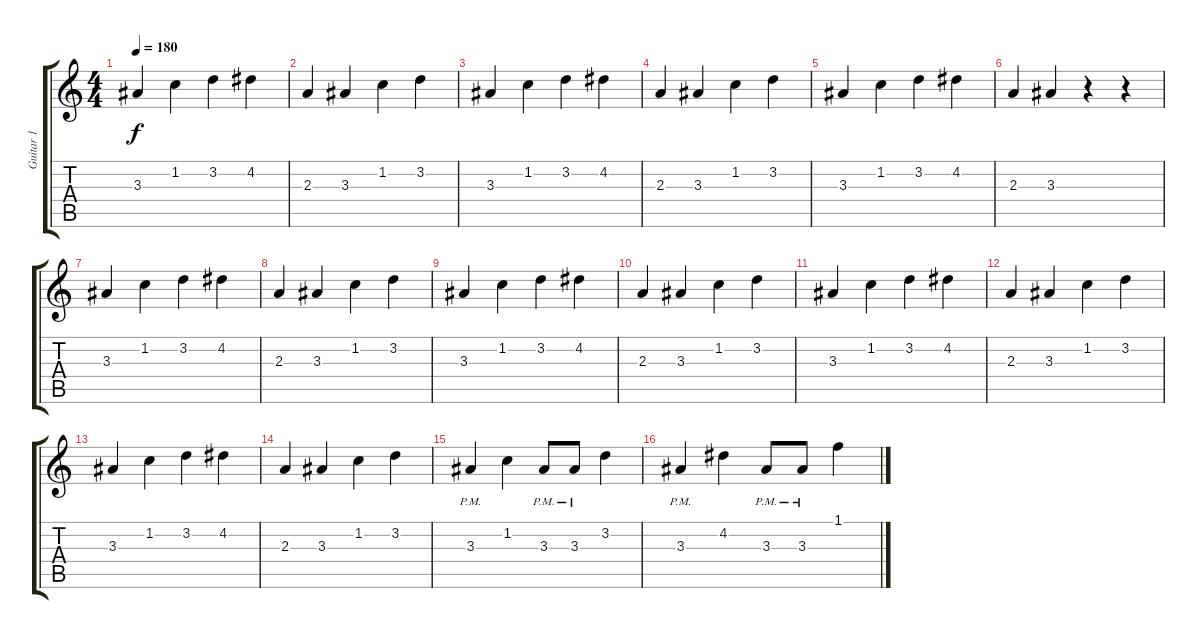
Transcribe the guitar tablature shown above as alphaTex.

\track ("Guitar 1" "Guitar 1") {instrument overdrivenguitar}
\staff {score tabs}
\tuning (E4 B3 G3 D3 A2 D2) {hide}
\ts (4 4)
\tempo 180
\clef g2
\ks c
3.3.4{dy f} 1.2.4 3.2.4 4.2.4 |
2.3.4 3.3.4 1.2.4 3.2.4 |
3.3.4 1.2.4 3.2.4 4.2.4 |
2.3.4 3.3.4 1.2.4 3.2.4 |
3.3.4 1.2.4 3.2.4 4.2.4 |
2.3.4 3.3.4 r.4 r.4 |
3.3.4{volume 11} 1.2.4 3.2.4 4.2.4 |
2.3.4 3.3.4 1.2.4 3.2.4 |
3.3.4{volume 11} 1.2.4 3.2.4 4.2.4 |
2.3.4 3.3.4 1.2.4 3.2.4 |
3.3.4{volume 11} 1.2.4 3.2.4 4.2.4 |
2.3.4 3.3.4 1.2.4 3.2.4 |
3.3.4{volume 11} 1.2.4 3.2.4 4.2.4 |
2.3.4 3.3.4 1.2.4 3.2.4 |
3.3{pm}.4{volume 16} 1.2.4 3.3{pm}.8 3.3{pm}.8 3.2.4 |
3.3{pm}.4 4.2.4 3.3{pm}.8 3.3{pm}.8 1.1.4
